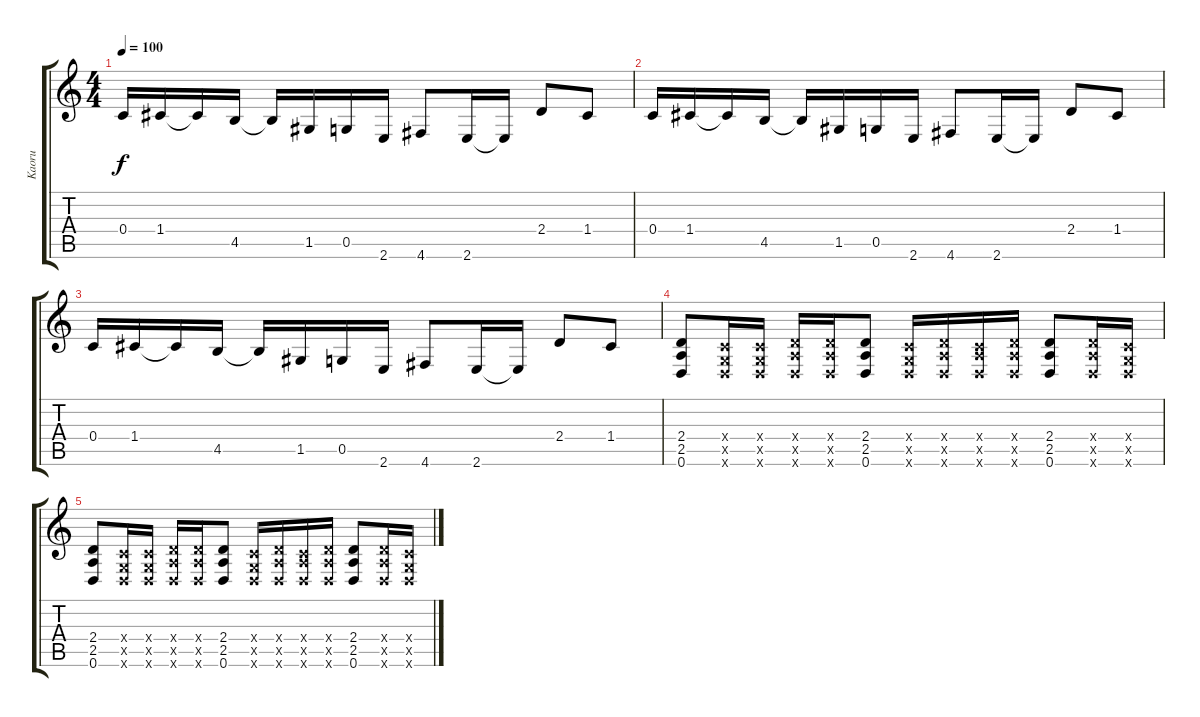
\track ("Kaoru" "Kaoru") {instrument overdrivenguitar}
\staff {score tabs}
\tuning (D4 A3 F3 C3 G2 D2) {hide}
\ts (4 4)
\tempo 100
\clef g2
\ks c
0.4.16{dy f} 1.4.16 1.4{t}.16 4.5.16 4.5{t}.16 1.5.16 0.5.16 2.6.16 4.6.8 2.6.16 2.6{t}.16 2.4.8 1.4.8 |
0.4.16 1.4.16 1.4{t}.16 4.5.16 4.5{t}.16 1.5.16 0.5.16 2.6.16 4.6.8 2.6.16 2.6{t}.16 2.4.8 1.4.8 |
0.4.16 1.4.16 1.4{t}.16 4.5.16 4.5{t}.16 1.5.16 0.5.16 2.6.16 4.6.8 2.6.16 2.6{t}.16 2.4.8 1.4.8 |
(2.4 2.5 0.6).8 (0.4{x} 0.5{x} 0.6{x}).16 (0.4{x} 0.5{x} 0.6{x}).16 (2.4{x} 2.5{x} 0.6{x}).16 (2.4{x} 2.5{x} 0.6{x}).16 (2.4 2.5 0.6).8 (0.4{x} 0.5{x} 0.6{x}).16 (2.4{x} 2.5{x} 0.6{x}).16 (0.4{x} 2.5{x} 0.6{x}).16 (2.4{x} 2.5{x} 0.6{x}).16 (2.4 2.5 0.6).8 (2.4{x} 2.5{x} 0.6{x}).16 (0.4{x} 0.5{x} 0.6{x}).16 |
(2.4 2.5 0.6).8 (0.4{x} 0.5{x} 0.6{x}).16 (0.4{x} 0.5{x} 0.6{x}).16 (2.4{x} 2.5{x} 0.6{x}).16 (2.4{x} 2.5{x} 0.6{x}).16 (2.4 2.5 0.6).8 (0.4{x} 0.5{x} 0.6{x}).16 (2.4{x} 2.5{x} 0.6{x}).16 (0.4{x} 2.5{x} 0.6{x}).16 (2.4{x} 2.5{x} 0.6{x}).16 (2.4 2.5 0.6).8 (2.4{x} 2.5{x} 0.6{x}).16 (0.4{x} 0.5{x} 0.6{x}).16
